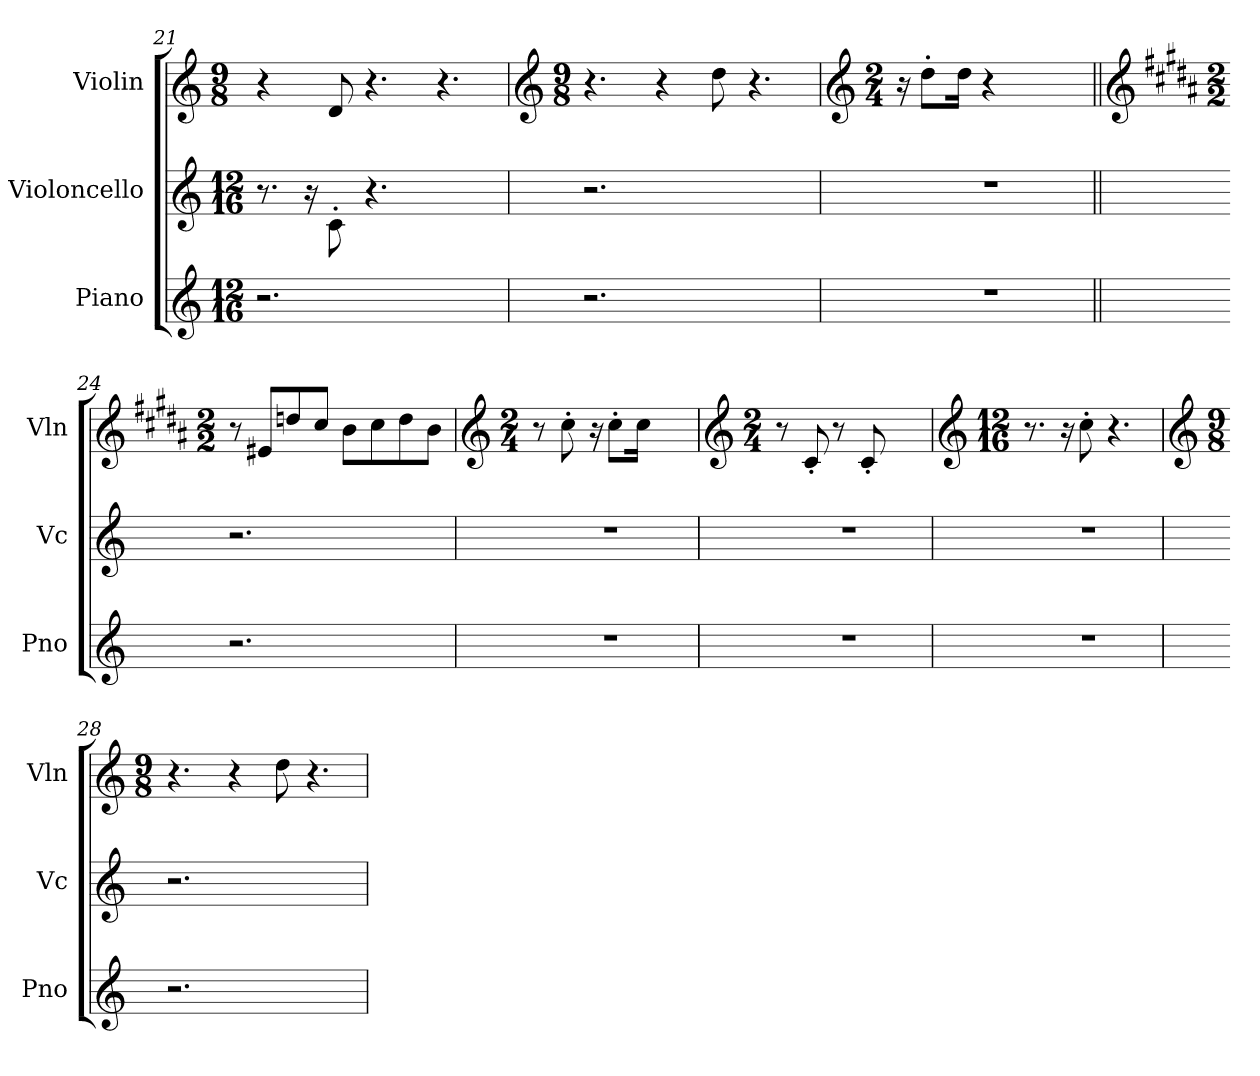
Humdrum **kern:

**kern	**kern	**kern
*part3	*part2	*part1
*staff3	*staff2	*staff1
*I"Piano	*I"Violoncello	*I"Violin
*I'Pno	*I'Vc	*I'Vln
*clefG2	*clefG2	*clefG2
*k[]	*k[]	*k[]
*M12/16	*M12/16	*M9/8
*MM132	*MM132	*MM81
=21	=21	=21
2.r	8.r	4r
.	16r	.
.	8c'\	8d/
.	4.r	4.r
4.ryy	4.ryy	4.r
=22	=22	=22
*	*	*clefG2
*	*	*M9/8
*	*	*MM132
2.r	2.r	4.r
.	.	4r
.	.	8dd\
4.ryy	4.ryy	4.r
=23	=23	=23
*	*	*clefG2
*	*	*M2/4
*	*	*MM120
2.r	2.r	16r
.	.	8dd'\L
.	.	16dd\Jk
.	.	4r
.	.	4ryy
!!LO:LB:g=z
=24||	=24||	=24||
*	*	*clefG2
*	*	*k[f#c#g#d#a#]
*	*	*M2/2
*	*	*MM124
2.r	2.r	8r
.	.	8e#X/L
.	.	8ddn/
.	.	8cc#/J
.	.	8b\L
.	.	8cc#\
4ryy	4ryy	8dd\
.	.	8b\J
=25	=25	=25
*	*	*clefG2
*	*	*k[]
*	*	*M2/4
*	*	*MM120
2.r	2.r	8r
.	.	8cc'\
.	.	16r
.	.	8cc'\L
.	.	16cc\Jk
.	.	4ryy
=26	=26	=26
*	*	*clefG2
*	*	*M2/4
*	*	*MM120
2.r	2.r	8r
.	.	8c'/
.	.	8r
.	.	8c'/
.	.	4ryy
=27	=27	=27
*	*	*clefG2
*	*	*M12/16
*	*	*MM81
2.r	2.r	8.r
.	.	16r
.	.	8cc'\
.	.	4.r
!!LO:PB:g=z
=28	=28	=28
*	*	*clefG2
*	*	*M9/8
*	*	*MM132
2.r	2.r	4.r
.	.	4r
.	.	8dd\
4.ryy	4.ryy	4.r
=	=	=
*-	*-	*-
